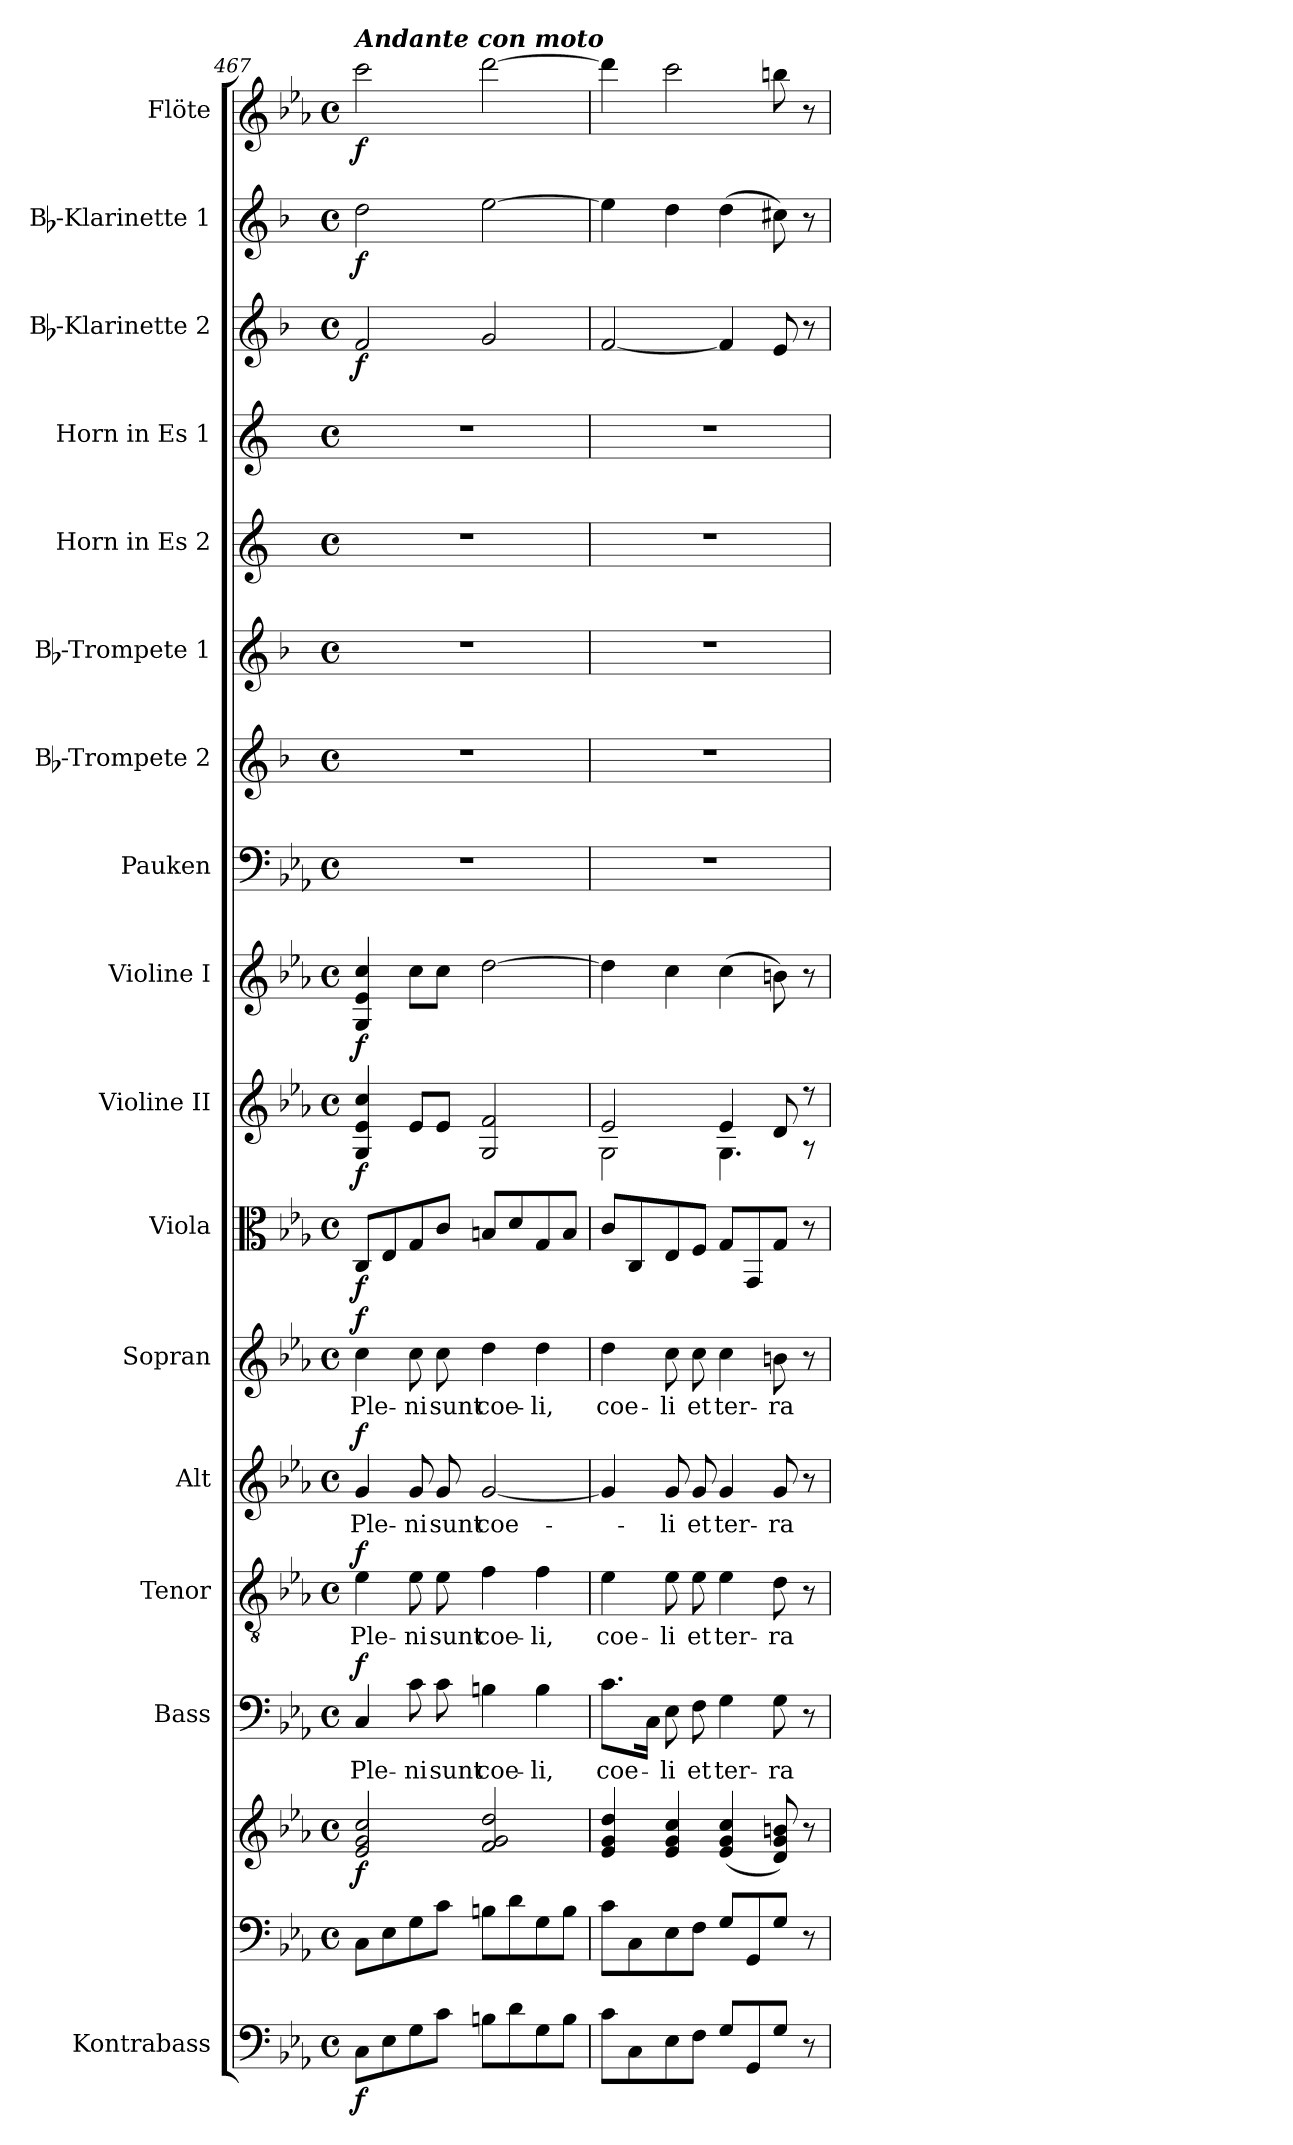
**kern	**dynam	**kern	**kern	**dynam	**kern	**text	**dynam	**kern	**text	**dynam	**kern	**text	**dynam	**kern	**text	**dynam	**kern	**dynam	**kern	**dynam	**kern	**dynam	**kern	**kern	**kern	**kern	**kern	**kern	**dynam	**kern	**dynam	**kern	**dynam
*part17	*part17	*part16	*part16	*part16	*part15	*part15	*part15	*part14	*part14	*part14	*part13	*part13	*part13	*part12	*part12	*part12	*part11	*part11	*part10	*part10	*part9	*part9	*part8	*part7	*part6	*part5	*part4	*part3	*part3	*part2	*part2	*part1	*part1
*staff18	*staff18	*staff17	*staff16	*staff16/17	*staff15	*staff15	*staff15	*staff14	*staff14	*staff14	*staff13	*staff13	*staff13	*staff12	*staff12	*staff12	*staff11	*staff11	*staff10	*staff10	*staff9	*staff9	*staff8	*staff7	*staff6	*staff5	*staff4	*staff3	*staff3	*staff2	*staff2	*staff1	*staff1
*I"Kontrabass	*	*	*	*	*I"Bass	*	*	*I"Tenor	*	*	*I"Alt	*	*	*I"Sopran	*	*	*I"Viola	*	*I"Violine II	*	*I"Violine I	*	*I"Pauken	*I"Bb-Trompete 2	*I"Bb-Trompete 1	*I"Horn in Es 2	*I"Horn in Es 1	*I"Bb-Klarinette 2	*	*I"Bb-Klarinette 1	*	*I"Flöte	*
*I'Kb.	*	*	*	*	*I'B.	*	*	*I'T.	*	*	*I'A.	*	*	*I'S.	*	*	*I'Vla.	*	*I'Vl. II	*	*I'Vl. I	*	*I'Pk.	*I'Bb Trp. 2	*I'Bb Trp. 1	*	*	*I'Bb Kl. 2	*	*I'Bb Kl. 1	*	*I'Fl.	*
*clefF4	*	*clefF4	*clefG2	*	*clefF4	*	*	*clefGv2	*	*	*clefG2	*	*	*clefG2	*	*	*clefC3	*	*clefG2	*	*clefG2	*	*clefF4	*clefG2	*clefG2	*clefG2	*clefG2	*clefG2	*	*clefG2	*	*clefG2	*
*ITrd7c12	*	*	*	*	*	*	*	*	*	*	*	*	*	*	*	*	*	*	*	*	*	*	*	*ITrd1c2	*ITrd1c2	*ITrd5c9	*ITrd5c9	*ITrd1c2	*	*ITrd1c2	*	*	*
*k[b-e-a-]	*	*k[b-e-a-]	*k[b-e-a-]	*	*k[b-e-a-]	*	*	*k[b-e-a-]	*	*	*k[b-e-a-]	*	*	*k[b-e-a-]	*	*	*k[b-e-a-]	*	*k[b-e-a-]	*	*k[b-e-a-]	*	*k[b-e-a-]	*k[b-e-a-]	*k[b-e-a-]	*k[b-e-a-]	*k[b-e-a-]	*k[b-e-a-]	*	*k[b-e-a-]	*	*k[b-e-a-]	*
*E-:	*	*E-:	*E-:	*	*E-:	*	*	*E-:	*	*	*E-:	*	*	*E-:	*	*	*E-:	*	*E-:	*	*E-:	*	*E-:	*E-:	*E-:	*E-:	*E-:	*E-:	*	*E-:	*	*E-:	*
*M4/4	*	*M4/4	*M4/4	*	*M4/4	*	*	*M4/4	*	*	*M4/4	*	*	*M4/4	*	*	*M4/4	*	*M4/4	*	*M4/4	*	*M4/4	*M4/4	*M4/4	*M4/4	*M4/4	*M4/4	*	*M4/4	*	*M4/4	*
*met(c)	*	*met(c)	*met(c)	*	*met(c)	*	*	*met(c)	*	*	*met(c)	*	*	*met(c)	*	*	*met(c)	*	*met(c)	*	*met(c)	*	*met(c)	*met(c)	*met(c)	*met(c)	*met(c)	*met(c)	*	*met(c)	*	*met(c)	*
=467	=467	=467	=467	=467	=467	=467	=467	=467	=467	=467	=467	=467	=467	=467	=467	=467	=467	=467	=467	=467	=467	=467	=467	=467	=467	=467	=467	=467	=467	=467	=467	=467	=467
!	!	!	!	!	!	!	!	!	!	!	!	!	!	!	!	!	!	!	!	!	!	!	!	!	!	!	!	!	!	!	!	!LO:TX:a:Bi:t=Andante con moto	!
!	!LO:DY:b	!	!	!LO:DY:b	!	!LO:LY:b	!LO:DY:a	!	!LO:LY:b	!LO:DY:a	!	!LO:LY:b	!LO:DY:a	!	!LO:LY:b	!LO:DY:a	!	!LO:DY:b	!	!LO:DY:b	!	!LO:DY:b	!	!	!	!	!	!	!LO:DY:b	!	!LO:DY:b	!	!LO:DY:b
8CC\L	f	8C\L	2e-/ 2g/ 2cc/	f	4C/	Ple-	f	4e-\	Ple-	f	4g/	Ple-	f	4cc\	Ple-	f	8C/L	f	4G/ 4e-/ 4cc/	f	4G/ 4e-/ 4cc/	f	1r	1r	1r	1r	1r	2e-/	f	2cc\	f	2ccc\	f
8EE-\	.	8E-\	.	.	.	.	.	.	.	.	.	.	.	.	.	.	8E-/	.	.	.	.	.	.	.	.	.	.	.	.	.	.	.	.
!	!	!	!	!	!	!LO:LY:b	!	!	!LO:LY:b	!	!	!LO:LY:b	!	!	!LO:LY:b	!	!	!	!	!	!	!	!	!	!	!	!	!	!	!	!	!	!
8GG\	.	8G\	.	.	8c\	-ni	.	8e-\	-ni	.	8g/	-ni	.	8cc\	-ni	.	8G/	.	8e-/L	.	8cc\L	.	.	.	.	.	.	.	.	.	.	.	.
!	!	!	!	!	!	!LO:LY:b	!	!	!LO:LY:b	!	!	!LO:LY:b	!	!	!LO:LY:b	!	!	!	!	!	!	!	!	!	!	!	!	!	!	!	!	!	!
8C\J	.	8c\J	.	.	8c\	sunt	.	8e-\	sunt	.	8g/	sunt	.	8cc\	sunt	.	8c/J	.	8e-/J	.	8cc\J	.	.	.	.	.	.	.	.	.	.	.	.
!	!	!	!	!	!	!LO:LY:b	!	!	!LO:LY:b	!	!	!LO:LY:b	!	!	!LO:LY:b	!	!	!	!	!	!	!	!	!	!	!	!	!	!	!	!	!	!
8BBn\L	.	8Bn\L	2f/ 2g/ 2dd/	.	4Bn\	coe-	.	4f\	coe-	.	[2g/	coe-	.	4dd\	coe-	.	8Bn/L	.	2G/ 2f/	.	[2dd\	.	.	.	.	.	.	2f/	.	[2dd\	.	[2ddd\	.
8D\	.	8d\	.	.	.	.	.	.	.	.	.	.	.	.	.	.	8d/	.	.	.	.	.	.	.	.	.	.	.	.	.	.	.	.
!	!	!	!	!	!	!LO:LY:b	!	!	!LO:LY:b	!	!	!	!	!	!LO:LY:b	!	!	!	!	!	!	!	!	!	!	!	!	!	!	!	!	!	!
8GG\	.	8G\	.	.	4B\	-li,	.	4f\	-li,	.	.	.	.	4dd\	-li,	.	8G/	.	.	.	.	.	.	.	.	.	.	.	.	.	.	.	.
8BB\J	.	8B\J	.	.	.	.	.	.	.	.	.	.	.	.	.	.	8B/J	.	.	.	.	.	.	.	.	.	.	.	.	.	.	.	.
=468	=468	=468	=468	=468	=468	=468	=468	=468	=468	=468	=468	=468	=468	=468	=468	=468	=468	=468	=468	=468	=468	=468	=468	=468	=468	=468	=468	=468	=468	=468	=468	=468	=468
!	!	!	!	!	!	!LO:LY:b	!	!	!LO:LY:b	!	!	!	!	!	!LO:LY:b	!	!	!	!	!	!	!	!	!	!	!	!	!	!	!	!	!	!
*	*	*	*	*	*	*	*	*	*	*	*	*	*	*	*	*	*	*	*^	*	*	*	*	*	*	*	*	*	*	*	*	*	*
8C\L	.	8c\L	4e-/ 4g/ 4dd/	.	8.c\L	coe-	.	4e-\	coe-	.	4g/]	.	.	4dd\	coe-	.	8c/L	.	2e-/	2G\	.	4dd\]	.	1r	1r	1r	1r	1r	[2e-/	.	4dd\]	.	4ddd\]	.
8CC\	.	8C\	.	.	.	.	.	.	.	.	.	.	.	.	.	.	8C/	.	.	.	.	.	.	.	.	.	.	.	.	.	.	.	.	.
.	.	.	.	.	16C\Jk	.	.	.	.	.	.	.	.	.	.	.	.	.	.	.	.	.	.	.	.	.	.	.	.	.	.	.	.	.
!	!	!	!	!	!	!LO:LY:b	!	!	!LO:LY:b	!	!	!LO:LY:b	!	!	!LO:LY:b	!	!	!	!	!	!	!	!	!	!	!	!	!	!	!	!	!	!	!
8EE-\	.	8E-\	4e-/ 4g/ 4cc/	.	8E-\	-li	.	8e-\	-li	.	8g/	-li	.	8cc\	-li	.	8E-/	.	.	.	.	4cc\	.	.	.	.	.	.	.	.	4cc\	.	2ccc\	.
!	!	!	!	!	!	!LO:LY:b	!	!	!LO:LY:b	!	!	!LO:LY:b	!	!	!LO:LY:b	!	!	!	!	!	!	!	!	!	!	!	!	!	!	!	!	!	!	!
8FF\J	.	8F\J	.	.	8F\	et	.	8e-\	et	.	8g/	et	.	8cc\	et	.	8F/J	.	.	.	.	.	.	.	.	.	.	.	.	.	.	.	.	.
!	!	!	!	!	!	!LO:LY:b	!	!	!LO:LY:b	!	!	!LO:LY:b	!	!	!LO:LY:b	!	!	!	!	!	!	!	!	!	!	!	!	!	!	!	!	!	!	!
8GG/L	.	8G/L	(<4e-/ 4g/ 4cc/	.	4G\	ter-	.	4e-\	ter-	.	4g/	ter-	.	4cc\	ter-	.	8G/L	.	4e-/	4.G\	.	(>4cc\	.	.	.	.	.	.	4e-/]	.	(>4cc\	.	.	.
8GGG/	.	8GG/	.	.	.	.	.	.	.	.	.	.	.	.	.	.	8GG/	.	.	.	.	.	.	.	.	.	.	.	.	.	.	.	.	.
!	!	!	!	!	!	!LO:LY:b	!	!	!LO:LY:b	!	!	!LO:LY:b	!	!	!LO:LY:b	!	!	!	!	!	!	!	!	!	!	!	!	!	!	!	!	!	!	!
8GG/J	.	8G/J	8d/ 8g/ 8bn/)	.	8G\	-ra	.	8d\	-ra	.	8g/	-ra	.	8bn\	-ra	.	8G/J	.	8d/	.	.	8bn\)	.	.	.	.	.	.	8d/	.	8bn\)	.	8bbn\	.
8r	.	8r	8r	.	8r	.	.	8r	.	.	8r	.	.	8r	.	.	8r	.	8r	8r	.	8r	.	.	.	.	.	.	8r	.	8r	.	8r	.
*	*	*	*	*	*	*	*	*	*	*	*	*	*	*	*	*	*	*	*v	*v	*	*	*	*	*	*	*	*	*	*	*	*	*	*
=	=	=	=	=	=	=	=	=	=	=	=	=	=	=	=	=	=	=	=	=	=	=	=	=	=	=	=	=	=	=	=	=	=
*-	*-	*-	*-	*-	*-	*-	*-	*-	*-	*-	*-	*-	*-	*-	*-	*-	*-	*-	*-	*-	*-	*-	*-	*-	*-	*-	*-	*-	*-	*-	*-	*-	*-
